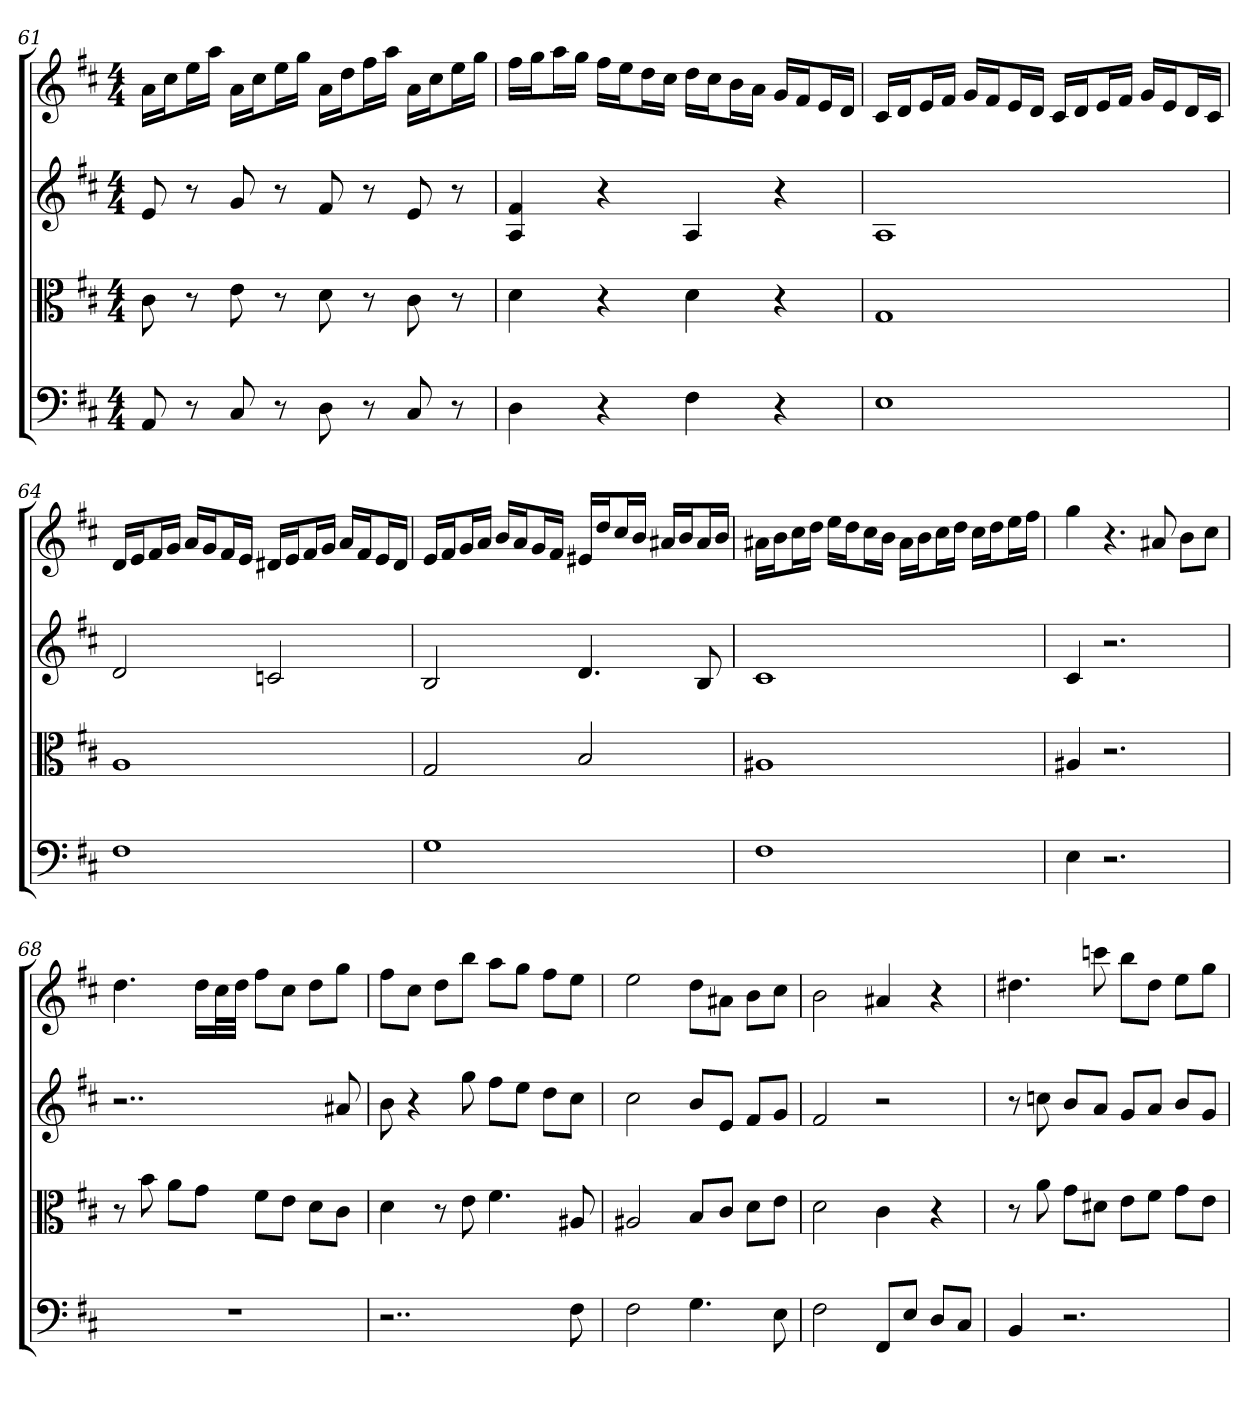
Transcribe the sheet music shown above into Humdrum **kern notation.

**kern	**kern	**kern	**kern
*part4	*part3	*part2	*part1
*staff4	*staff3	*staff2	*staff1
*clefF4	*clefC3	*	*
*k[f#c#]	*k[f#c#]	*k[f#c#]	*k[f#c#]
*b:	*b:	*b:	*b:
*M4/4	*M4/4	*M4/4	*M4/4
=61	=61	=61	=61
8AA	8c#	8e	16aLL
.	.	.	16cc#J
8r	8r	8r	16eeL
.	.	.	16aaJJ
8C#	8e	8g	16aLL
.	.	.	16cc#J
8r	8r	8r	16eeL
.	.	.	16ggJJ
8D	8d	8f#	16aLL
.	.	.	16ddJ
8r	8r	8r	16ff#L
.	.	.	16aaJJ
8C#	8c#	8e	16aLL
.	.	.	16cc#J
8r	8r	8r	16eeL
.	.	.	16ggJJ
=62	=62	=62	=62
4D	4d	4A 4f#	16ff#LL
.	.	.	16ggJ
.	.	.	16aaL
.	.	.	16ggJJ
4r	4r	4r	16ff#LL
.	.	.	16eeJ
.	.	.	16ddL
.	.	.	16cc#JJ
4F#	4d	4A	16ddLL
.	.	.	16cc#J
.	.	.	16bL
.	.	.	16aJJ
4r	4r	4r	16gLL
.	.	.	16f#J
.	.	.	16eL
.	.	.	16dJJ
=63	=63	=63	=63
1E	1G	1A	16c#LL
.	.	.	16dJ
.	.	.	16eL
.	.	.	16f#JJ
.	.	.	16gLL
.	.	.	16f#J
.	.	.	16eL
.	.	.	16dJJ
.	.	.	16c#LL
.	.	.	16dJ
.	.	.	16eL
.	.	.	16f#JJ
.	.	.	16gLL
.	.	.	16eJ
.	.	.	16dL
.	.	.	16c#JJ
=64	=64	=64	=64
1F#	1A	2d	16dLL
.	.	.	16eJ
.	.	.	16f#L
.	.	.	16gJJ
.	.	.	16aLL
.	.	.	16gJ
.	.	.	16f#L
.	.	.	16eJJ
.	.	2cn	16d#XLL
.	.	.	16eJ
.	.	.	16f#L
.	.	.	16gJJ
.	.	.	16aLL
.	.	.	16f#J
.	.	.	16eL
.	.	.	16d#JJ
=65	=65	=65	=65
1G	2G	2B	16eLL
.	.	.	16f#J
.	.	.	16gL
.	.	.	16aJJ
.	.	.	16bLL
.	.	.	16aJ
.	.	.	16gL
.	.	.	16f#JJ
.	2B	4.d	16e#XLL
.	.	.	16ddJ
.	.	.	16cc#L
.	.	.	16bJJ
.	.	.	16a#XLL
.	.	.	16bJ
.	.	8B	16a#L
.	.	.	16bJJ
=66	=66	=66	=66
1F#	1A#X	1c#	16a#XLL
.	.	.	16bJ
.	.	.	16cc#L
.	.	.	16ddJJ
.	.	.	16eeLL
.	.	.	16ddJ
.	.	.	16cc#L
.	.	.	16bJJ
.	.	.	16a#LL
.	.	.	16bJ
.	.	.	16cc#L
.	.	.	16ddJJ
.	.	.	16cc#LL
.	.	.	16ddJ
.	.	.	16eeL
.	.	.	16ff#JJ
=67	=67	=67	=67
4E	4A#X	4c#	4gg
2.r	2.r	2.r	4.r
.	.	.	8a#X
.	.	.	8bL
.	.	.	8cc#J
=68	=68	=68	=68
1r	8r	2..r	4.dd
.	8b	.	.
.	8a\L	.	.
.	8g\J	.	16ddLL
.	.	.	32cc#L
.	.	.	32ddJJJ
.	8f#\L	.	8ff#L
.	8e\J	.	8cc#J
.	8d\L	.	8ddL
.	8c#\J	8a#X	8ggJ
=69	=69	=69	=69
2..r	4d	8b	8ff#L
.	.	4r	8cc#J
.	8r	.	8ddL
.	8e	8gg	8bbJ
.	4.f#	8ff#L	8aaL
.	.	8eeJ	8ggJ
.	.	8ddL	8ff#L
8F#	8A#X	8cc#J	8eeJ
=70	=70	=70	=70
2F#	2A#X	2cc#	2ee
4.G	8B/L	8bL	8ddL
.	8c#/J	8eJ	8a#XJ
.	8d\L	8f#L	8bL
8E	8e\J	8gJ	8cc#J
=71	=71	=71	=71
2F#	2d	2f#	2b
8FF#/L	4c#	2r	4a#X
8E/J	.	.	.
8D/L	4r	.	4r
8C#/J	.	.	.
=72	=72	=72	=72
4BB	8r	8r	4.dd#X
.	8a	8ccn	.
2.r	8g\L	8bL	.
.	8d#X\J	8aJ	8cccn
.	8e\L	8gL	8bbL
.	8f#\J	8aJ	8dd#J
.	8g\L	8bL	8eeL
.	8e\J	8gJ	8ggJ
=	=	=	=
*-	*-	*-	*-
